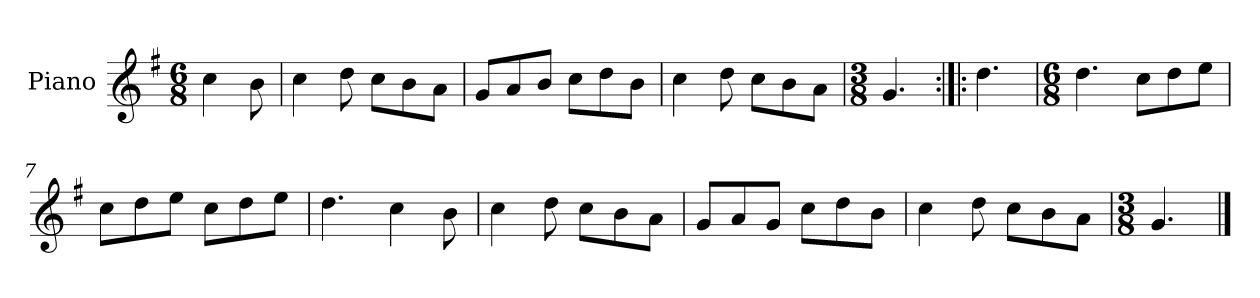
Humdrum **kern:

**kern
*part1
*staff1
*I"Piano
*I'Pno.
*clefG2
*k[f#]
*M6/8
=
4cc\
8b\
=1
4cc\
8dd\
8cc\L
8b\
8a\J
=2
8g/L
8a/
8b/J
8cc\L
8dd\
8b\J
=3
4cc\
8dd\
8cc\L
8b\
8a\J
=4
*M3/8
4.g/
=5:|!|:
4.dd\
=6
*M6/8
4.dd\
8cc\L
8dd\
8ee\J
=7
8cc\L
8dd\
8ee\J
8cc\L
8dd\
8ee\J
=8
4.dd\
4cc\
8b\
!!LO:LB:g=z
=9
4cc\
8dd\
8cc\L
8b\
8a\J
=10
8g/L
8a/
8g/J
8cc\L
8dd\
8b\J
=11
4cc\
8dd\
8cc\L
8b\
8a\J
=12
*M3/8
4.g/
==
*-
